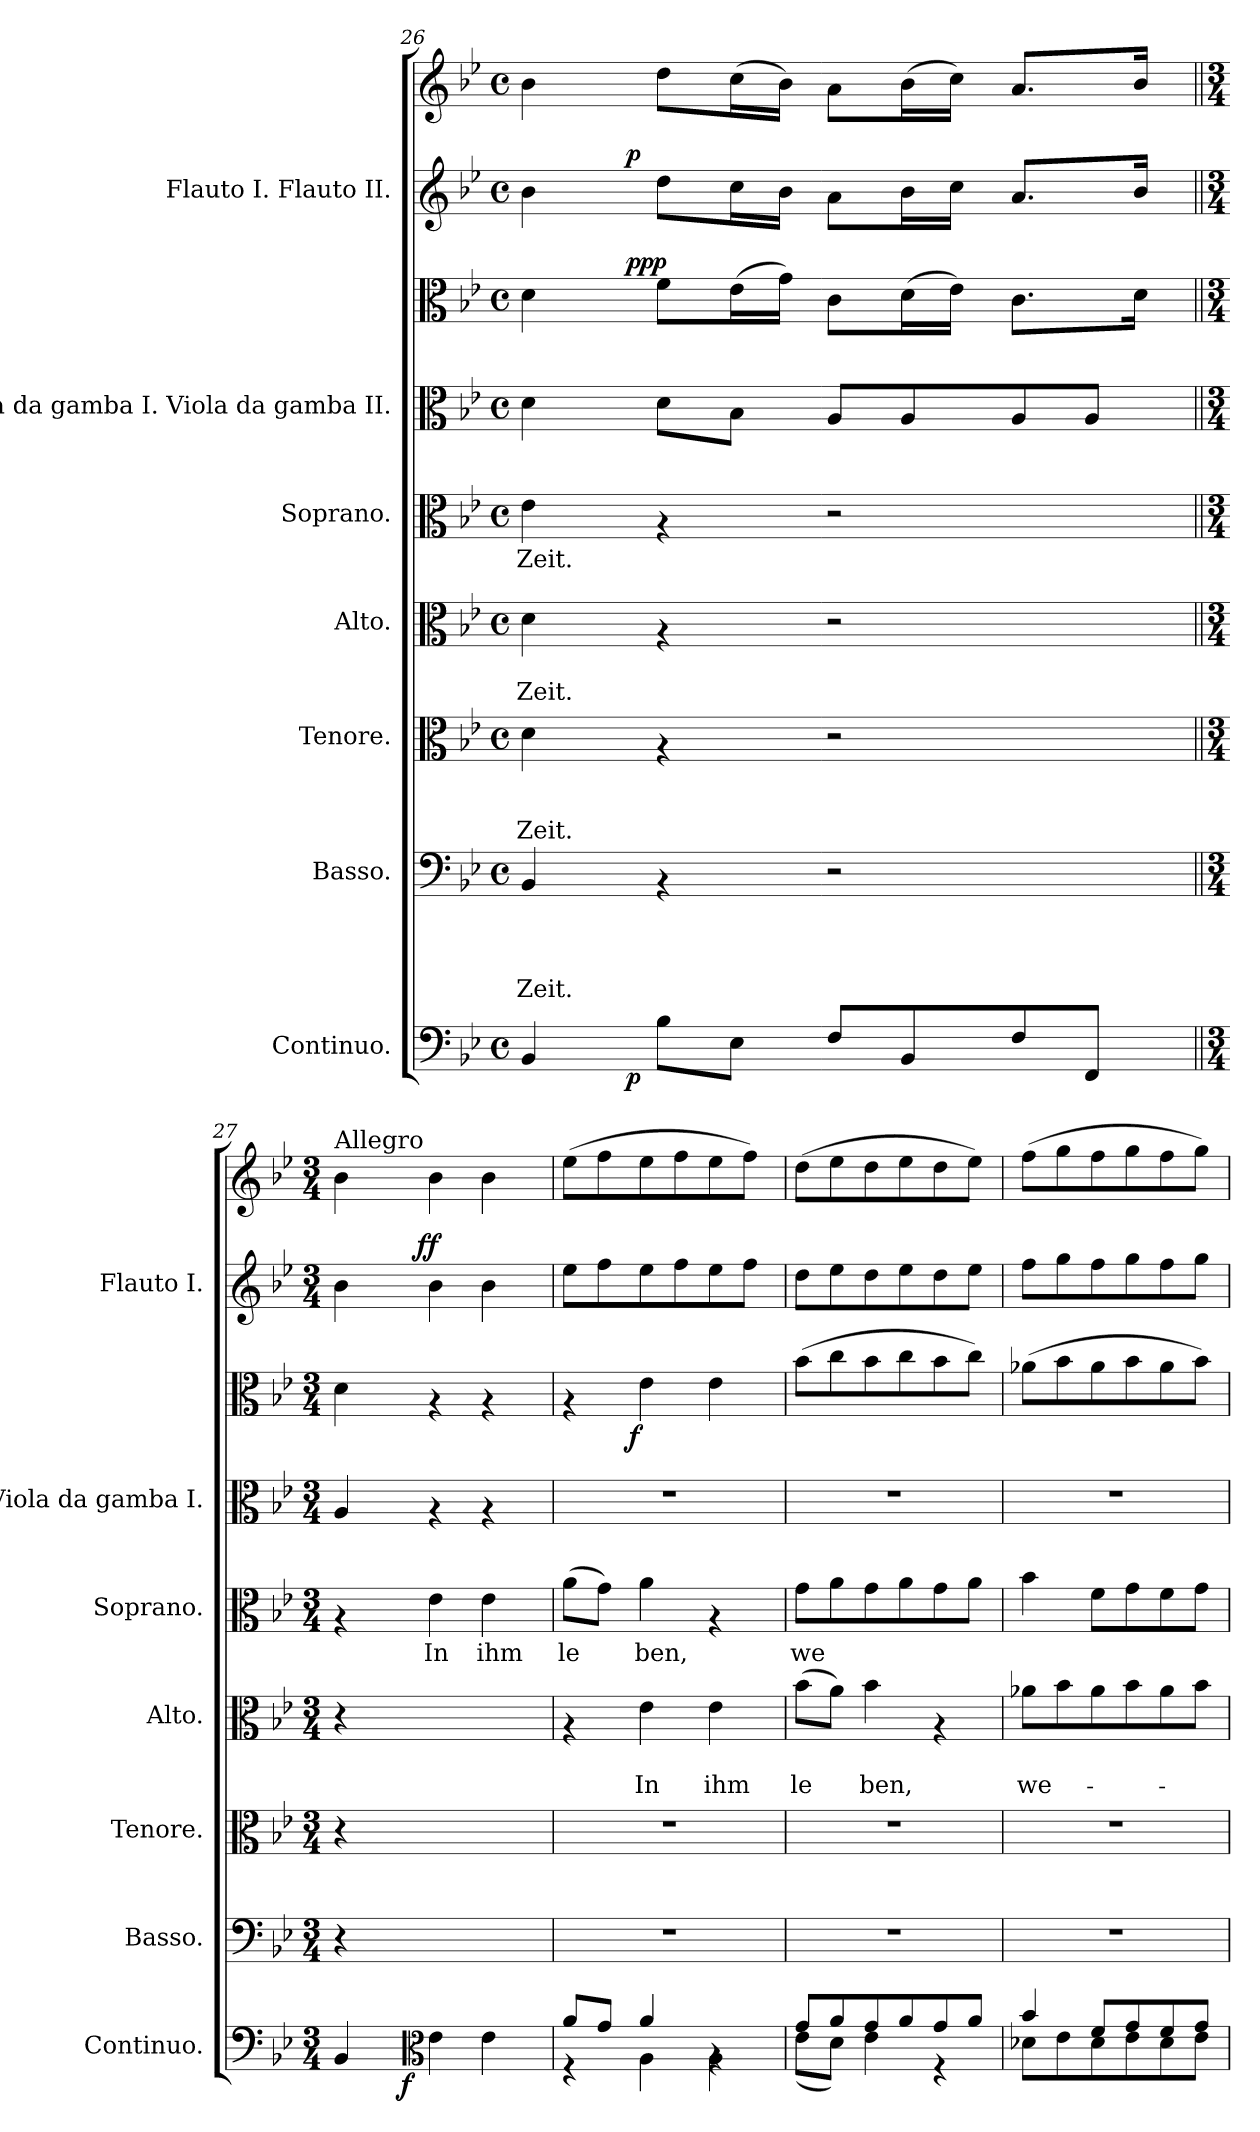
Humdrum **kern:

**kern	**dynam	**kern	**text	**text	**text	**text	**kern	**text	**text	**text	**kern	**text	**text	**kern	**text	**kern	**kern	**dynam	**kern	**kern	**dynam
*part7	*part7	*part6	*part6	*part6	*part6	*part6	*part5	*part5	*part5	*part5	*part4	*part4	*part4	*part3	*part3	*part2	*part2	*part2	*part1	*part1	*part1
*staff9	*staff9	*staff8	*staff8	*staff8	*staff8	*staff8	*staff7	*staff7	*staff7	*staff7	*staff6	*staff6	*staff6	*staff5	*staff5	*staff4	*staff3	*staff3/4	*staff2	*staff1	*staff1/2
*I"Continuo.	*	*I"Basso.	*	*	*	*	*I"Tenore.	*	*	*	*I"Alto.	*	*	*I"Soprano.	*	*I"Viola da gamba I. Viola da gamba II.	*	*	*I"Flauto I. Flauto II.	*	*
*I'Continuo.	*	*I'Basso.	*	*	*	*	*I'Tenore.	*	*	*	*I'Alto.	*	*	*I'Soprano.	*	*I'Viola da gamba I.	*	*	*I'Flauto I.	*	*
!!LO:PB:g=z
*clefF4	*	*clefF4	*	*	*	*	*clefC3	*	*	*	*clefC3	*	*	*clefC3	*	*clefC3	*clefC3	*	*clefG2	*clefG2	*
*k[b-e-]	*	*k[b-e-]	*	*	*	*	*k[b-e-]	*	*	*	*k[b-e-]	*	*	*k[b-e-]	*	*k[b-e-]	*k[b-e-]	*	*k[b-e-]	*k[b-e-]	*
*B-:	*	*B-:	*	*	*	*	*B-:	*	*	*	*B-:	*	*	*B-:	*	*B-:	*B-:	*	*B-:	*B-:	*
*M4/4	*	*M4/4	*	*	*	*	*M4/4	*	*	*	*M4/4	*	*	*M4/4	*	*M4/4	*M4/4	*	*M4/4	*M4/4	*
*met(c)	*	*met(c)	*	*	*	*	*met(c)	*	*	*	*met(c)	*	*	*met(c)	*	*met(c)	*met(c)	*	*met(c)	*met(c)	*
=26	=26	=26	=26	=26	=26	=26	=26	=26	=26	=26	=26	=26	=26	=26	=26	=26	=26	=26	=26	=26	=26
!	!	!	!	!	!	!LO:LY:b	!	!	!	!LO:LY:b	!	!	!LO:LY:b	!	!LO:LY:b	!	!	!	!	!	!
*^	*	*	*	*	*	*	*	*	*	*	*	*	*	*	*	*^	*^	*	*^	*	*
4BB-/	8..ryy	.	4BB-/	.	.	.	Zeit.	4d\	.	.	Zeit.	4d\	.	Zeit.	4e-\	Zeit.	4d\	8..ryy	4d\	8..ryy	.	4b-\	8..ryy	4b-\	.
!	!	!LO:DY:b	!	!	!	!	!	!	!	!	!	!	!	!	!	!	!	!	!	!	!LO:DY:b=2	!	!	!	!
!	!	!	!	!	!	!	!	!	!	!	!	!	!	!	!	!	!	!	!	!	!LO:DY:n=1:b	!	!	!	!
!	!	!	!	!	!	!	!	!	!	!	!	!	!	!	!	!	!	!	!	!	!LO:DY:n=2:a	!	!	!	!LO:DY:a=2
.	2ryy	p	.	.	.	.	.	.	.	.	.	.	.	.	.	.	.	2ryy	.	2ryy	p p p	.	2ryy	.	p
8B-\L	.	.	4rAA	.	.	.	.	4rG	.	.	.	4rG	.	.	4rG	.	8d\L	.	8f\L	.	.	8dd\L	.	8dd\L	.
8E-\J	.	.	.	.	.	.	.	.	.	.	.	.	.	.	.	.	8B-\J	.	(>16e-\L	.	.	16cc\L	.	(>16cc\L	.
.	.	.	.	.	.	.	.	.	.	.	.	.	.	.	.	.	.	.	16g\JJ)	.	.	16b-\JJ	.	16b-\JJ)	.
8F/L	.	.	2r	.	.	.	.	2r	.	.	.	2r	.	.	2r	.	8A/L	.	8c\L	.	.	8a\L	.	8a\L	.
8BB-/	.	.	.	.	.	.	.	.	.	.	.	.	.	.	.	.	8A/	.	(>16d\L	.	.	16b-\L	.	(>16b-\L	.
.	.	.	.	.	.	.	.	.	.	.	.	.	.	.	.	.	.	.	16e-\JJ)	.	.	16cc\JJ	.	16cc\JJ)	.
.	4ryy	.	.	.	.	.	.	.	.	.	.	.	.	.	.	.	.	4ryy	.	4ryy	.	.	4ryy	.	.
8F/	.	.	.	.	.	.	.	.	.	.	.	.	.	.	.	.	8A/	.	8.c\L	.	.	8.a/L	.	8.a/L	.
8FF/J	.	.	.	.	.	.	.	.	.	.	.	.	.	.	.	.	8A/J	.	.	.	.	.	.	.	.
.	.	.	.	.	.	.	.	.	.	.	.	.	.	.	.	.	.	.	16d\Jk	.	.	16b-/Jk	.	16b-/Jk	.
.	32ryy	.	.	.	.	.	.	.	.	.	.	.	.	.	.	.	.	32ryy	.	32ryy	.	.	32ryy	.	.
*	*	*	*	*	*	*	*	*	*	*	*	*	*	*	*	*	*v	*v	*	*	*	*	*	*	*
*	*	*	*	*	*	*	*	*	*	*	*	*	*	*	*	*	*	*v	*v	*	*	*	*	*
=27||	=27||	=27||	=27||	=27||	=27||	=27||	=27||	=27||	=27||	=27||	=27||	=27||	=27||	=27||	=27||	=27||	=27||	=27||	=27||	=27||	=27||	=27||	=27||
*M3/4	*	*	*M3/4	*	*	*	*	*M3/4	*	*	*	*M3/4	*	*	*M3/4	*	*M3/4	*M3/4	*	*M3/4	*	*M3/4	*
*	*	*	*	*	*	*	*	*	*	*	*	*	*	*	*	*	*^	*^	*	*	*	*	*
!	!	!	!	!	!	!	!	!	!	!	!	!	!	!	!	!	!	!	!	!	!	!	!	!LO:TX:a:t=Allegro	!
*	*	*	*	*	*	*	*	*	*	*	*	*	*	*	*	*	*v	*v	*	*	*	*	*	*	*
*	*	*	*	*	*	*	*	*	*	*	*	*	*	*	*	*	*	*v	*v	*	*	*	*	*
4BB-/	8ryy	.	4r	.	.	.	.	4r	.	.	.	4r	.	.	4rG	.	4A/	4d\	.	4b-\	8...ryy	4b-\	.
.	16ryy	.	.	.	.	.	.	.	.	.	.	.	.	.	.	.	.	.	.	.	.	.	.
.	64ryy	.	.	.	.	.	.	.	.	.	.	.	.	.	.	.	.	.	.	.	.	.	.
!	!	!LO:DY:b	!	!	!	!	!	!	!	!	!	!	!	!	!	!	!	!	!	!	!	!	!
.	2ryy	f	.	.	.	.	.	.	.	.	.	.	.	.	.	.	.	.	.	.	.	.	.
!	!	!	!	!	!	!	!	!	!	!	!	!	!	!	!	!	!	!	!	!	!	!	!LO:DY:b=2
!	!	!	!	!	!	!	!	!	!	!	!	!	!	!	!	!	!	!	!	!	!	!	!LO:DY:n=1:a=2
.	.	.	.	.	.	.	.	.	.	.	.	.	.	.	.	.	.	.	.	.	2ryy	.	f f
*clefC3	*	*	*	*	*	*	*	*	*	*	*	*	*	*	*	*	*	*	*	*	*	*	*
!	!	!	!	!	!	!	!	!	!	!	!	!	!	!	!	!LO:LY:b	!	!	!	!	!	!	!
4e-\	.	.	2ryy	.	.	.	.	2ryy	.	.	.	2ryy	.	.	4e-\	In	4rG	4rG	.	4b-\	.	4b-\	.
!	!	!	!	!	!	!	!	!	!	!	!	!	!	!	!	!LO:LY:b	!	!	!	!	!	!	!
4e-\	.	.	.	.	.	.	.	.	.	.	.	.	.	.	4e-\	ihm	4rG	4rG	.	4b-\	.	4b-\	.
.	32.ryy	.	.	.	.	.	.	.	.	.	.	.	.	.	.	.	.	.	.	.	.	.	.
.	.	.	.	.	.	.	.	.	.	.	.	.	.	.	.	.	.	.	.	.	64ryy	.	.
=28	=28	=28	=28	=28	=28	=28	=28	=28	=28	=28	=28	=28	=28	=28	=28	=28	=28	=28	=28	=28	=28	=28	=28
!	!	!	!	!	!	!	!	!	!	!	!	!	!	!	!	!LO:LY:b	!	!	!	!	!	!	!
*	*	*	*	*	*	*	*	*	*	*	*	*	*	*	*	*	*	*^	*	*v	*v	*	*
8a/L	4rE	.	2.r	.	.	.	.	2.r	.	.	.	4rG	.	.	(>8a\L	le	2.r	4rG	8...ryy	.	8ee-\L	(>8ee-\L	.
8g/J	.	.	.	.	.	.	.	.	.	.	.	.	.	.	8g\J)	.	.	.	.	.	8ff\	8ff\	.
!	!	!	!	!	!	!	!	!	!	!	!	!	!	!	!	!	!	!	!	!LO:DY:b	!	!	!
.	.	.	.	.	.	.	.	.	.	.	.	.	.	.	.	.	.	.	2ryy	f	.	.	.
!	!	!	!	!	!	!	!	!	!	!	!	!	!	!LO:LY:b	!	!LO:LY:b	!	!	!	!	!	!	!
4a/	4A\	.	.	.	.	.	.	.	.	.	.	4e-\	.	In	4a\	ben,	.	4e-\	.	.	8ee-\	8ee-\	.
.	.	.	.	.	.	.	.	.	.	.	.	.	.	.	.	.	.	.	.	.	8ff\	8ff\	.
!	!	!	!	!	!	!	!	!	!	!	!	!	!	!LO:LY:b	!	!	!	!	!	!	!	!	!
4rA	4A\	.	.	.	.	.	.	.	.	.	.	4e-\	.	ihm	4rG	.	.	4e-\	.	.	8ee-\	8ee-\	.
.	.	.	.	.	.	.	.	.	.	.	.	.	.	.	.	.	.	.	.	.	8ff\J	8ff\J)	.
.	.	.	.	.	.	.	.	.	.	.	.	.	.	.	.	.	.	.	64ryy	.	.	.	.
=29	=29	=29	=29	=29	=29	=29	=29	=29	=29	=29	=29	=29	=29	=29	=29	=29	=29	=29	=29	=29	=29	=29	=29
!	!	!	!	!	!	!	!	!	!	!	!	!	!	!LO:LY:b	!	!LO:LY:b	!	!	!	!	!	!	!
*	*	*	*	*	*	*	*	*	*	*	*	*	*	*	*	*	*	*v	*v	*	*	*	*
8g/L	(<8e-\L	.	2.r	.	.	.	.	2.r	.	.	.	(>8b-\L	.	le	8g\L	we	2.r	(>8b-\L	.	8dd\L	(>8dd\L	.
8a/	8d\J)	.	.	.	.	.	.	.	.	.	.	8a\J)	.	.	8a\	.	.	8cc\	.	8ee-\	8ee-\	.
!	!	!	!	!	!	!	!	!	!	!	!	!	!	!LO:LY:b	!	!	!	!	!	!	!	!
8g/	4e-\	.	.	.	.	.	.	.	.	.	.	4b-\	.	ben,	8g\	.	.	8b-\	.	8dd\	8dd\	.
8a/	.	.	.	.	.	.	.	.	.	.	.	.	.	.	8a\	.	.	8cc\	.	8ee-\	8ee-\	.
8g/	4rE	.	.	.	.	.	.	.	.	.	.	4rG	.	.	8g\	.	.	8b-\	.	8dd\	8dd\	.
8a/J	.	.	.	.	.	.	.	.	.	.	.	.	.	.	8a\J	.	.	8cc\J)	.	8ee-\J	8ee-\J)	.
!!LO:LB:g=z
=30	=30	=30	=30	=30	=30	=30	=30	=30	=30	=30	=30	=30	=30	=30	=30	=30	=30	=30	=30	=30	=30	=30
!	!	!	!	!	!	!	!	!	!	!	!	!	!	!LO:LY:b	!	!	!	!	!	!	!	!
4b-/	8d-X\L	.	2.r	.	.	.	.	2.r	.	.	.	8a-X\L	.	we-	4b-\	.	2.r	(>8a-X\L	.	8ff\L	(>8ff\L	.
.	8e-\	.	.	.	.	.	.	.	.	.	.	8b-\	.	.	.	.	.	8b-\	.	8gg\	8gg\	.
8f/L	8d-\	.	.	.	.	.	.	.	.	.	.	8a-\	.	.	8f\L	.	.	8a-\	.	8ff\	8ff\	.
8g/	8e-\	.	.	.	.	.	.	.	.	.	.	8b-\	.	.	8g\	.	.	8b-\	.	8gg\	8gg\	.
8f/	8d-\	.	.	.	.	.	.	.	.	.	.	8a-\	.	.	8f\	.	.	8a-\	.	8ff\	8ff\	.
8g/J	8e-\J	.	.	.	.	.	.	.	.	.	.	8b-\J	.	.	8g\J	.	.	8b-\J)	.	8gg\J	8gg\J)	.
*v	*v	*	*	*	*	*	*	*	*	*	*	*	*	*	*	*	*	*	*	*	*	*
=	=	=	=	=	=	=	=	=	=	=	=	=	=	=	=	=	=	=	=	=	=
*-	*-	*-	*-	*-	*-	*-	*-	*-	*-	*-	*-	*-	*-	*-	*-	*-	*-	*-	*-	*-	*-
